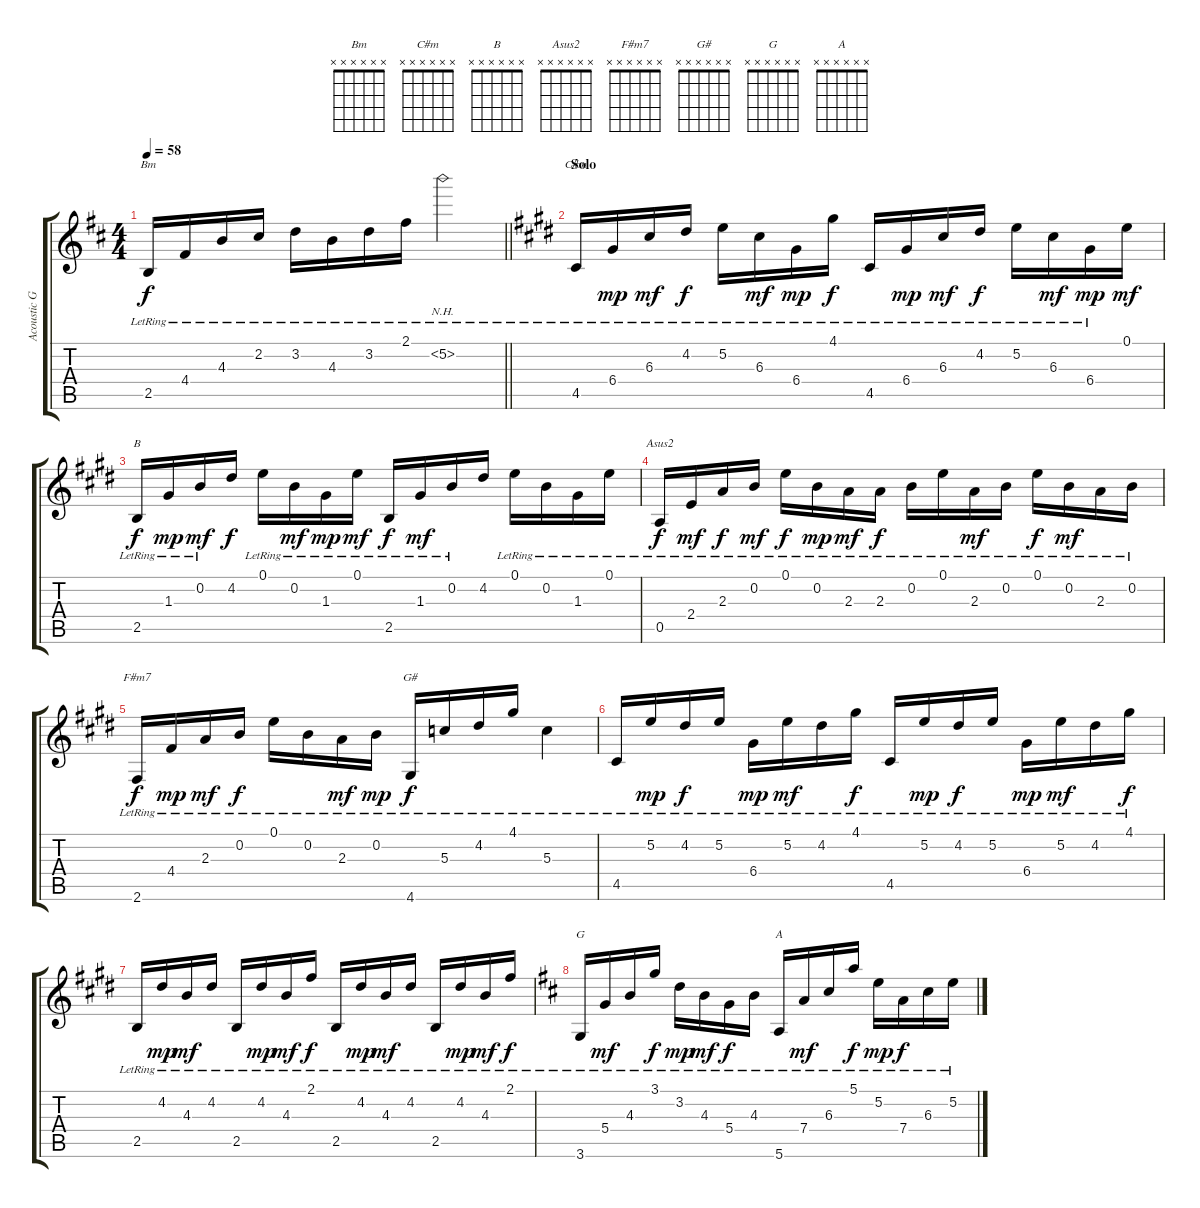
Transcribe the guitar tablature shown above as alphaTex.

\track ("Acoustic Guitar" "Acoustic G") {instrument acousticguitarsteel}
\staff {score tabs}
\tuning (E4 B3 G3 D3 A2 E2) {hide}
\chord ("Bm" x x x x x x)
\chord ("C#m" x x x x x x)
\chord ("B" x x x x x x)
\chord ("Asus2" x x x x x x)
\chord ("F#m7" x x x x x x)
\chord ("G#" x x x x x x)
\chord ("G" x x x x x x)
\chord ("A" x x x x x x)
\ts (4 4)
\tempo 58
\clef g2
\barLineRight lightlight
\ks bminor
2.5{lr}.16{ch "Bm" dy f} 4.4{lr}.16 4.3{lr}.16 2.2{lr}.16 3.2{lr}.16 4.3{lr}.16 3.2{lr}.16 2.1{lr}.16 5.2{nh lr}.2 |
\section ("" "Solo")
\ks c#minor
4.5{lr}.16{ch "C#m"} 6.4{lr}.16{dy mp} 6.3{lr}.16{dy mf} 4.2{lr}.16{dy f} 5.2{lr}.16 6.3{lr}.16{dy mf} 6.4{lr}.16{dy mp} 4.1{lr}.16{dy f} 4.5{lr}.16 6.4{lr}.16{dy mp} 6.3{lr}.16{dy mf} 4.2{lr}.16{dy f} 5.2{lr}.16 6.3{lr}.16{dy mf} 6.4{lr}.16{dy mp} 0.1.16{dy mf} |
2.5{lr}.16{ch "B" dy f} 1.3{lr}.16{dy mp} 0.2{lr}.16{dy mf} 4.2.16{dy f} 0.1{lr}.16 0.2{lr}.16{dy mf} 1.3{lr}.16{dy mp} 0.1{lr}.16{dy mf} 2.5{lr}.16{dy f} 1.3{lr}.16{dy mf} 0.2{lr}.16 4.2.16 0.1{lr}.16 0.2{lr}.16 1.3{lr}.16 0.1{lr}.16 |
0.5{lr}.16{ch "Asus2" dy f} 2.4{lr}.16{dy mf} 2.3{lr}.16{dy f} 0.2{lr}.16{dy mf} 0.1{lr}.16{dy f} 0.2{lr}.16{dy mp} 2.3{lr}.16{dy mf} 2.3{lr}.16{dy f} 0.2{lr}.16 0.1{lr}.16 2.3{lr}.16{dy mf} 0.2{lr}.16 0.1{lr}.16{dy f} 0.2{lr}.16{dy mf} 2.3{lr}.16 0.2{lr}.16 |
2.6{lr}.16{ch "F#m7" dy f} 4.4{lr}.16{dy mp} 2.3{lr}.16{dy mf} 0.2{lr}.16{dy f} 0.1{lr}.16 0.2{lr}.16 2.3{lr}.16{dy mf} 0.2{lr}.16{dy mp} 4.6{lr}.16{ch "G#" dy f} 5.3{lr}.16 4.2{lr}.16 4.1{lr}.16 5.3{lr}.4 |
4.5{lr}.16 5.2{lr}.16{dy mp} 4.2{lr}.16{dy f} 5.2{lr}.16 6.4{lr}.16{dy mp} 5.2{lr}.16{dy mf} 4.2{lr}.16 4.1{lr}.16{dy f} 4.5{lr}.16 5.2{lr}.16{dy mp} 4.2{lr}.16{dy f} 5.2{lr}.16 6.4{lr}.16{dy mp} 5.2{lr}.16{dy mf} 4.2{lr}.16 4.1{lr}.16{dy f} |
2.5{lr}.16 4.2{lr}.16{dy mp} 4.3{lr}.16{dy mf} 4.2{lr}.16 2.5{lr}.16 4.2{lr}.16{dy mp} 4.3{lr}.16{dy mf} 2.1{lr}.16{dy f} 2.5{lr}.16 4.2{lr}.16{dy mp} 4.3{lr}.16{dy mf} 4.2{lr}.16 2.5{lr}.16 4.2{lr}.16{dy mp} 4.3{lr}.16{dy mf} 2.1{lr}.16{dy f} |
\ks bminor
3.6{lr}.16{ch "G"} 5.4{lr}.16{dy mf} 4.3{lr}.16 3.1{lr}.16{dy f} 3.2{lr}.16{dy mp} 4.3{lr}.16{dy mf} 5.4{lr}.16{dy f} 4.3{lr}.16 5.6{lr}.16{ch "A"} 7.4{lr}.16{dy mf} 6.3{lr}.16 5.1{lr}.16{dy f} 5.2{lr}.16{dy mp} 7.4{lr}.16{dy f} 6.3{lr}.16 5.2{lr}.16
